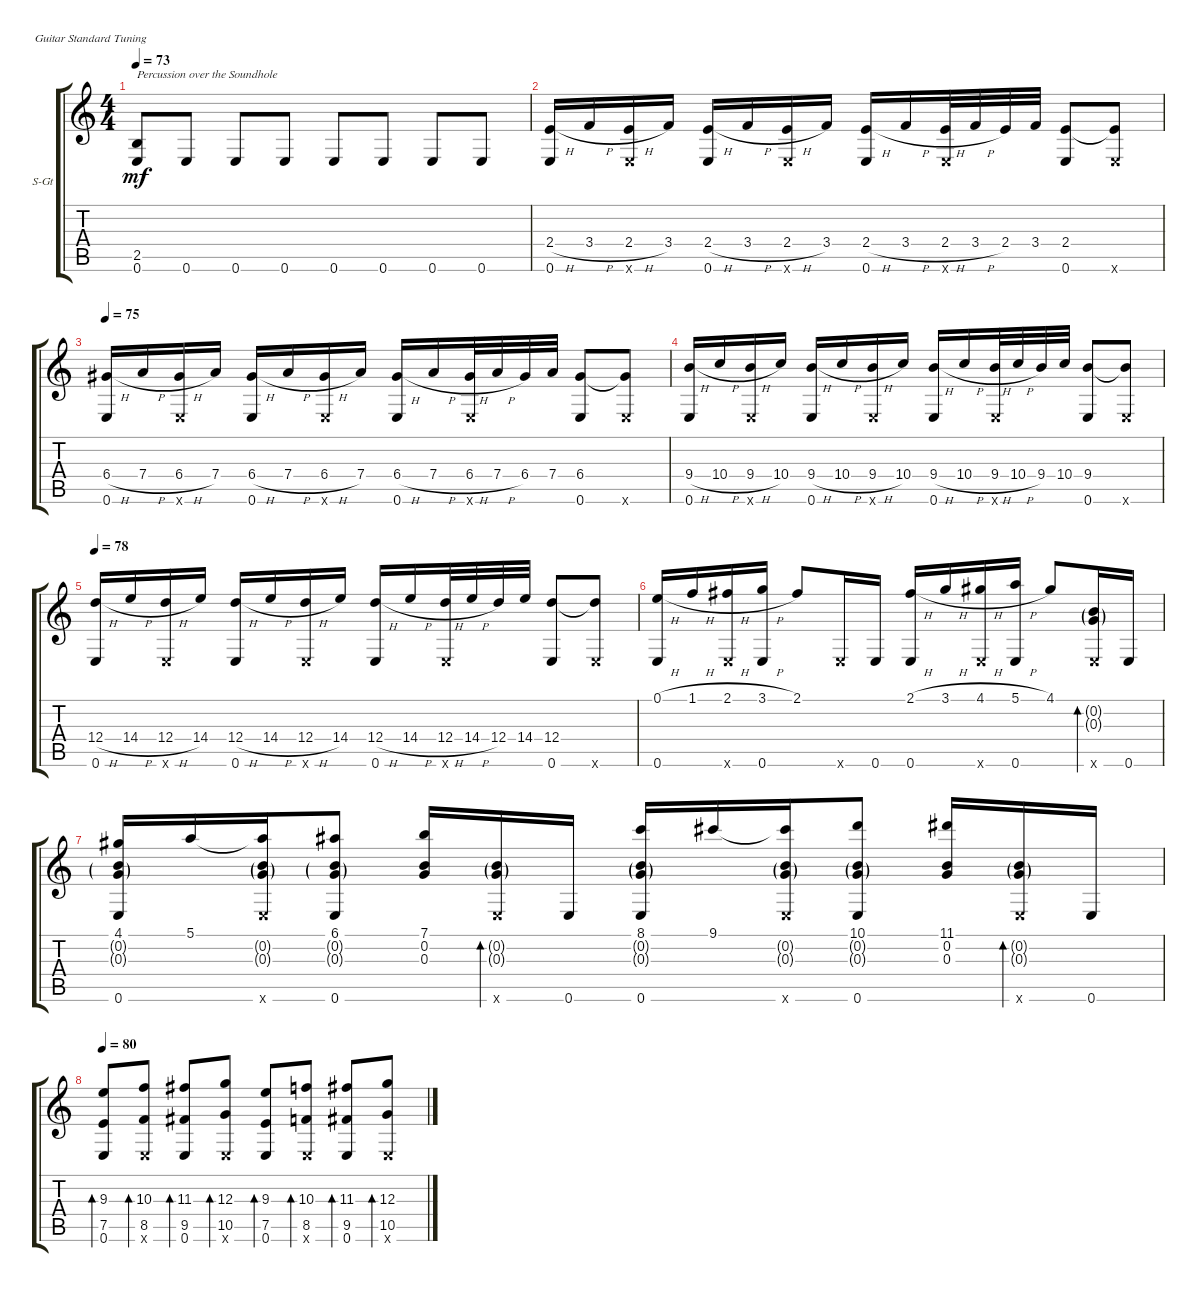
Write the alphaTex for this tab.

\defaultSystemsLayout 4
\bracketExtendMode groupsimilarinstruments
\firstSystemTrackNameOrientation horizontal
\otherSystemsTrackNameOrientation horizontal
\track ("Steel Guitar" "S-Gt") {instrument acousticguitarsteel}
\staff {score tabs}
\tuning (E4 B3 G3 D3 A2 E2)
\ts (4 4)
\tempo 73
\clef g2
\ks c
(0.6 2.5).8{txt "Percussion over the Soundhole" dy mf} 0.6.8 0.6.8 0.6.8 0.6.8 0.6.8 0.6.8 0.6.8 |
(0.6 2.4{h}).16 3.4{h}.16 (2.4{h} 0.6{x}).16 3.4.16 (0.6 2.4{h}).16 3.4{h}.16 (2.4{h} 0.6{x}).16 3.4.16 (0.6 2.4{h}).16 3.4{h}.16 (2.4{h} 0.6{x}).32 3.4{h}.32 2.4.32 3.4.32 (2.4 0.6).8 (0.6{x} 2.4{t}).8 |
\tempo 75
(0.6 6.4{h}).16 7.4{h}.16 (6.4{h} 0.6{x}).16 7.4.16 (0.6 6.4{h}).16 7.4{h}.16 (6.4{h} 0.6{x}).16 7.4.16 (0.6 6.4{h}).16 7.4{h}.16 (6.4{h} 0.6{x}).32 7.4{h}.32 6.4.32 7.4.32 (6.4 0.6).8 (0.6{x} 6.4{t}).8 |
(0.6 9.4{h}).16 10.4{h}.16 (9.4{h} 0.6{x}).16 10.4.16 (0.6 9.4{h}).16 10.4{h}.16 (9.4{h} 0.6{x}).16 10.4.16 (0.6 9.4{h}).16 10.4{h}.16 (9.4{h} 0.6{x}).32 10.4{h}.32 9.4.32 10.4.32 (9.4 0.6).8 (0.6{x} 9.4{t}).8 |
\tempo 78
(0.6 12.4{h}).16 14.4{h}.16 (12.4{h} 0.6{x}).16 14.4.16 (0.6 12.4{h}).16 14.4{h}.16 (12.4{h} 0.6{x}).16 14.4.16 (0.6 12.4{h}).16 14.4{h}.16 (12.4{h} 0.6{x}).32 14.4{h}.32 12.4.32 14.4.32 (12.4 0.6).8 (0.6{x} 12.4{t}).8 |
(0.6 0.1{h}).16 1.1{h}.16 (2.1{h} 0.6{x}).16 (3.1{h} 0.6).16 2.1.8 0.6{x}.16 0.6.16 (0.6 2.1{h}).16 3.1{h}.16 (4.1{h} 0.6{x}).16 (5.1{h} 0.6).16 4.1.8 (0.6{x} 0.2{g} 0.3{g}).16{bd 30} 0.6.16 |
(4.1 0.6 0.2{g} 0.3{g}).16 5.1.16 (0.6{x} 0.2{g} 0.3{g} 5.1{t}).16 (6.1 0.2{g} 0.3{g} 0.6).8 (7.1 0.2 0.3).16 (0.6{x} 0.3{g} 0.2{g}).16{bd 30} 0.6.16 (8.1 0.6 0.2{g} 0.3{g}).16 9.1.16 (0.6{x} 0.2{g} 0.3{g} 9.1{t}).16 (10.1 0.2{g} 0.3{g} 0.6).8 (11.1 0.2 0.3).16 (0.6{x} 0.3{g} 0.2{g}).16{bd 30} 0.6.16 |
\tempo 80
(0.6 7.5 9.3).8{bd 30} (0.6{x} 8.5 10.3).8{bd 30} (9.5 0.6 11.3).8{bd 30} (10.5 0.6{x} 12.3).8{bd 30} (0.6 7.5 9.3).8{bd 30} (0.6{x} 8.5 10.3).8{bd 30} (9.5 0.6 11.3).8{bd 30} (10.5 0.6{x} 12.3).8{bd 30}
